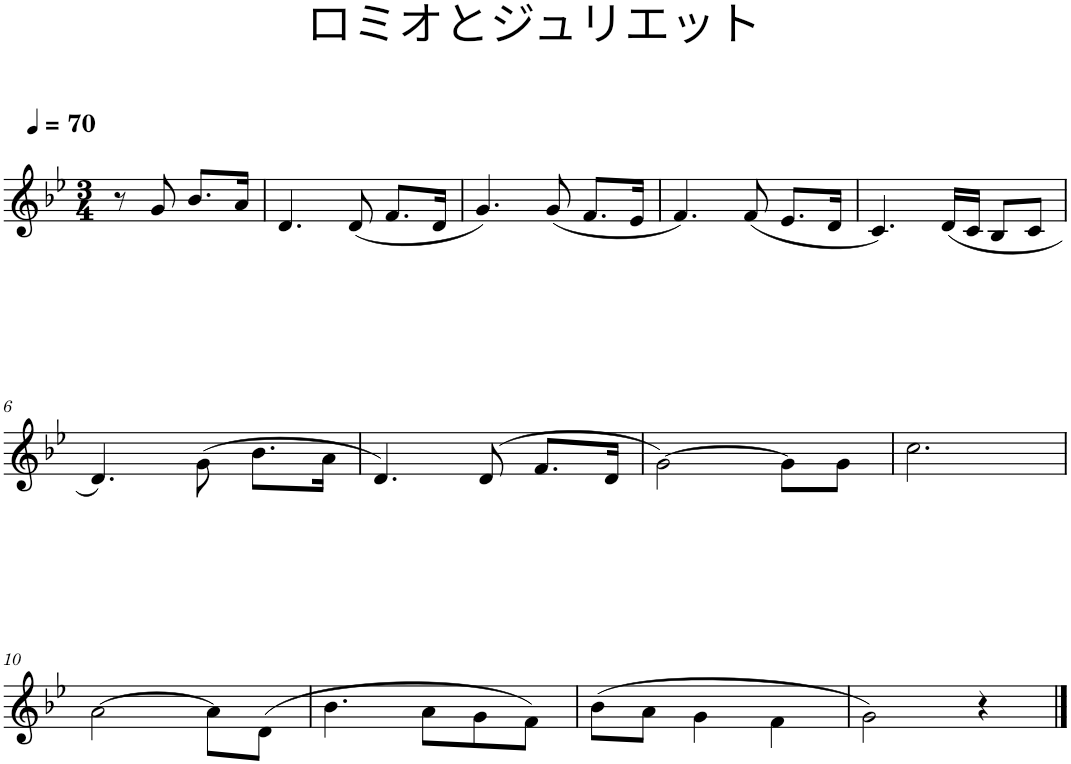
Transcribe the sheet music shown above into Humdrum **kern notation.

**kern
*part1
*staff1
*I"Piano
*I'Pno.
*clefG2
*k[b-e-]
*B-:
*M3/4
*MM70
=1
8r
8g/
8.b-/L
16a/Jk
=2
4.d/
(<8d/
8.f/L
16d/Jk
=3
4.g/)
(<8g/
8.f/L
16e-/Jk
=4
4.f/)
(<8f/
8.e-/L
16d/Jk
=5
4.c/)
(<16d/LL
16c/JJ
8B-/L
8c/J
!!LO:LB:g=z
=6
4.d/)
(>8g\
8.b-\L
16a\Jk
=7
4.d/)
(>8d/
8.f/L
16d/Jk
=8
[2g\)
8g\L]
8g\J
=9
2.cc\
!!LO:LB:g=z
=10
[2a\
8a\L]
(>8d\J
=11
4.b-\
8a\L
8g\
8f\J)
=12
(>8b-\L
8a\J
4g\
4f\
=13
2g\)
4r
==
*-
